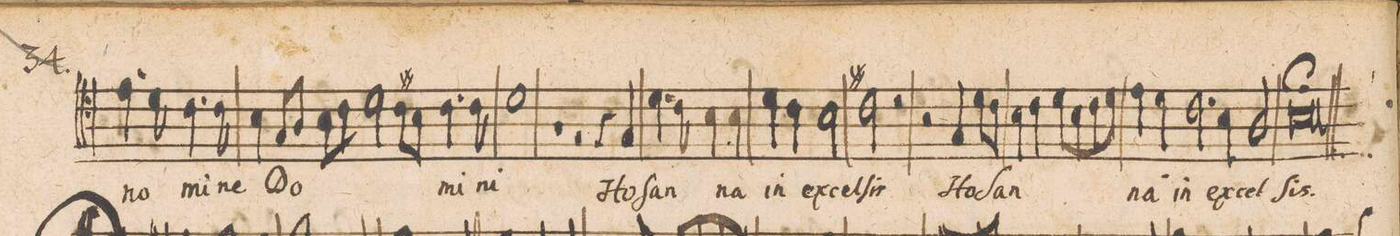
**kern	**text
*I"Tenore	*
*clefC4	*
*k[]	*
*met(C|)	*
*M2/1	*
4.e\	no-
8d\	.
4.c\	-mi-
8c\	-ne
4B\	.
8G/L	Do-
8A/J	.
8B\L	.
8c\J	.
2d\	.
=52-	=52-
8c#X\L	.
8B\J	.
4.c#\	-mi-
8c#\	-ni
1d\	.
=53-	=53-
1r	.
2r	.
4r	.
4G/	Ho-
=54-	=54-
4.d\	-ſan-
8c\	.
4B\	.
4B\	-na
4d\	in
4c\	ex-
2B\	-cel-
=55-	=55-
2c#X\	-ſis
2r	.
2r	.
4G/	Ho-
8d\L	-ſan-
8c#\J	.
=56-	=56-
4B\	.
4c\	.
8d\L	.
8B\	.
8c\	.
8d\J	.
4e\	-na
4d\	.
2.c\	in
=57-	=57-
4B\	ex-
2A/	-cel-
[1B\;>l	-ſis
=58-	=58-
1B]	.
==	==
*-	*-
